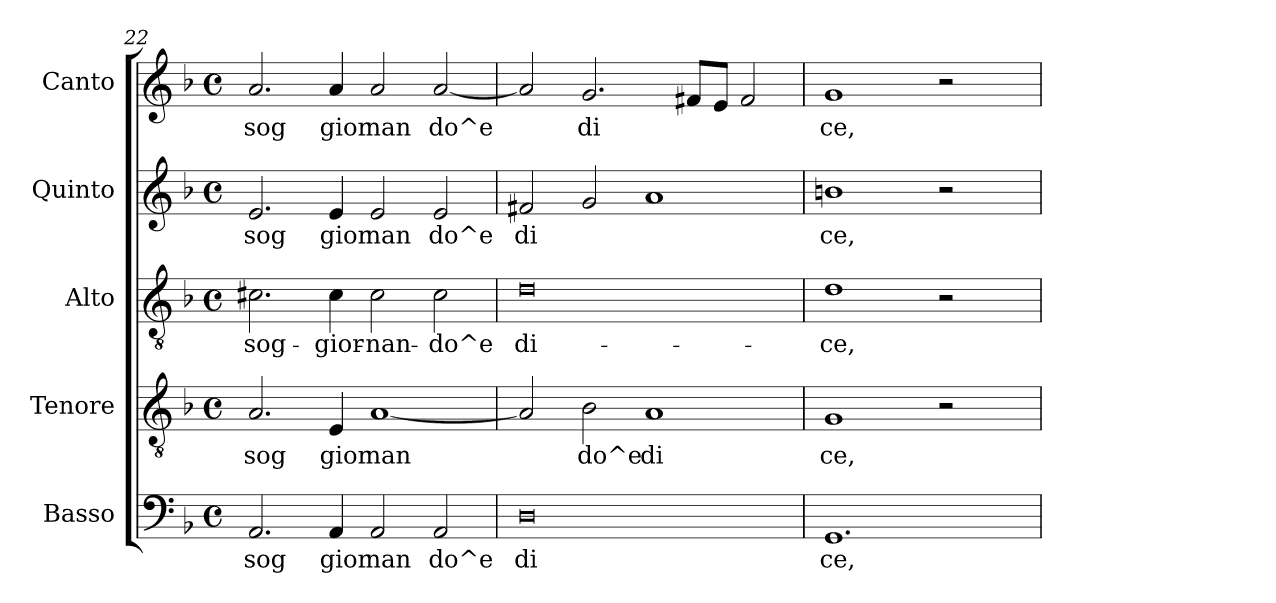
**kern	**text	**kern	**text	**kern	**text	**kern	**text	**kern	**text
*part5	*part5	*part4	*part4	*part3	*part3	*part2	*part2	*part1	*part1
*staff5	*staff5	*staff4	*staff4	*staff3	*staff3	*staff2	*staff2	*staff1	*staff1
*I"Basso	*	*I"Tenore	*	*I"Alto	*	*I"Quinto	*	*I"Canto	*
*clefF4	*	*clefGv2	*	*clefGv2	*	*clefG2	*	*clefG2	*
*ITrd-3c-5	*	*ITrd-3c-5	*	*ITrd-3c-5	*	*	*	*ITrd-3c-5	*
*k[b-e-]	*	*k[b-e-]	*	*k[b-e-]	*	*k[b-]	*	*k[b-e-]	*
*B-:	*	*B-:	*	*B-:	*	*F:	*	*B-:	*
*M4/4	*	*M4/4	*	*M4/4	*	*M4/4	*	*M4/4	*
*met(c)	*	*met(c)	*	*met(c)	*	*met(c)	*	*met(c)	*
=22	=22	=22	=22	=22	=22	=22	=22	=22	=22
!	!LO:LY:b:cj	!	!LO:LY:b:cj	!	!LO:LY:b:cj	!	!LO:LY:b:cj	!	!LO:LY:b:cj
2.D/	sog	2.d/	sog	2.f#X\	sog-	2.e/	sog	2.dd/	sog
!	!LO:LY:b:cj	!	!LO:LY:b:cj	!	!LO:LY:b:cj	!	!LO:LY:b:cj	!	!LO:LY:b:cj
4D/	gior	4A/	gior	4f#\	-gior-	4e/	gior	4dd/	gior
!	!LO:LY:b:cj	!	!LO:LY:b:cj	!	!LO:LY:b:cj	!	!LO:LY:b:cj	!	!LO:LY:b:cj
2D/	nan	[<1d	nan	2f#\	-nan-	2e/	nan	2dd/	nan
!	!LO:LY:b:cj	!	!	!	!LO:LY:b:cj	!	!LO:LY:b:cj	!	!LO:LY:b:cj
2D/	do^e	.	.	2f#\	-do^e	2e/	do^e	[<2dd/	do^e
=23	=23	=23	=23	=23	=23	=23	=23	=23	=23
!	!LO:LY:b:cj	!	!LO:LY:b:cj	!	!LO:LY:b:cj	!	!LO:LY:b:cj	!	!LO:LY:b:cj
0G	di	2d/]	.	0g	di-	2f#X/	di	2dd/]	.
!	!	!	!LO:LY:b:cj	!	!	!	!LO:LY:b:cj	!	!LO:LY:b:cj
.	.	2e-\	do^e	.	.	2g/	.	2.cc/	di
!	!	!	!LO:LY:b:cj	!	!	!	!LO:LY:b:cj	!	!
.	.	1d	di	.	.	1a	.	.	.
!	!	!	!	!	!	!	!	!	!LO:LY:b:cj
.	.	.	.	.	.	.	.	8bn/L	.
!	!	!	!	!	!	!	!	!	!LO:LY:b:cj
.	.	.	.	.	.	.	.	8a/J	.
!	!	!	!	!	!	!	!	!	!LO:LY:b:cj
.	.	.	.	.	.	.	.	2b/	.
=24	=24	=24	=24	=24	=24	=24	=24	=24	=24
!	!LO:LY:b:cj	!	!LO:LY:b:cj	!	!LO:LY:b:cj	!	!LO:LY:b:cj	!	!LO:LY:b:cj
*	*	*	*	*	*	*	*	*^	*
1.C	ce,	1c	ce,	1g	-ce,	1bn	ce,	1cc	16..ryy	ce,
*	*	*	*	*	*	*	*	*MM25	*	*
.	.	.	.	.	.	.	.	.	1ryy	.
.	.	2r	.	2r	.	2r	.	2r	.	.
.	.	.	.	.	.	.	.	.	4ryy	.
.	.	.	.	.	.	.	.	.	8ryy	.
.	.	.	.	.	.	.	.	.	64ryy	.
*	*	*	*	*	*	*	*	*v	*v	*
=	=	=	=	=	=	=	=	=	=
*-	*-	*-	*-	*-	*-	*-	*-	*-	*-
